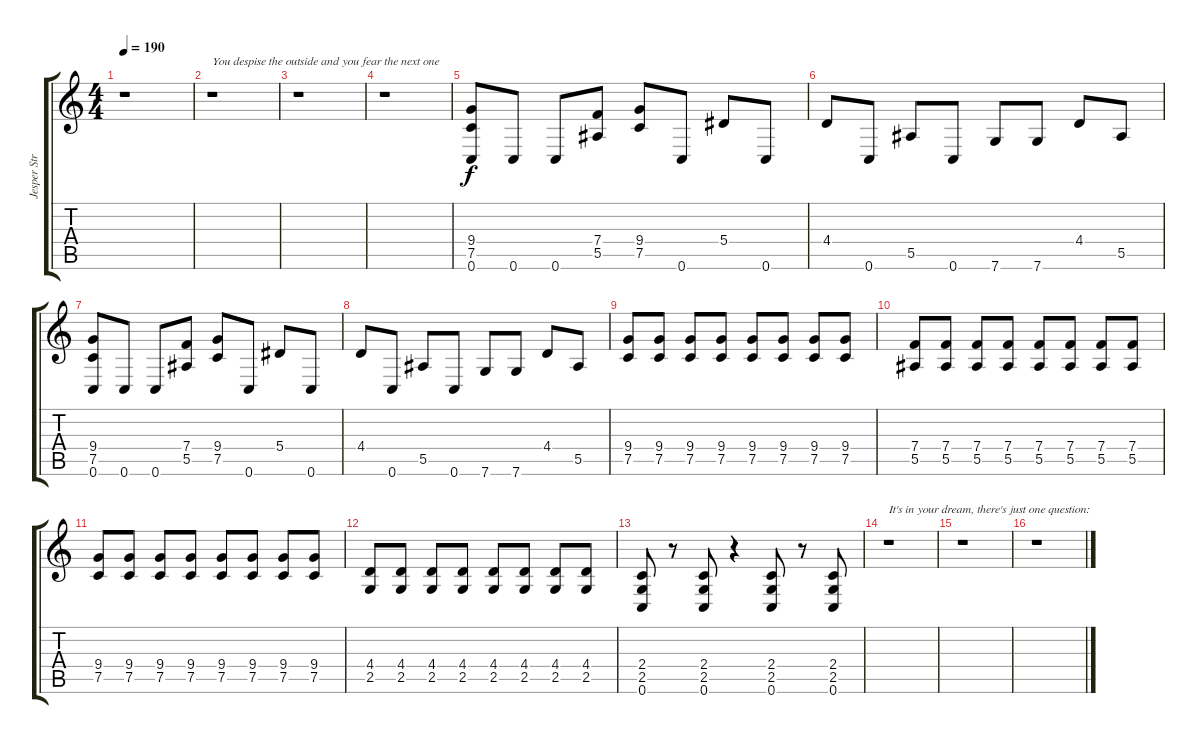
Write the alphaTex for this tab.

\track ("Jesper Strömblad" "Jesper Str") {instrument distortionguitar}
\staff {score tabs}
\tuning (C4 G3 Eb3 Bb2 F2 C2) {hide}
\ts (4 4)
\tempo 190
\clef g2
\ks c
r.1{dy f} |
r.1{txt "You despise the outside and you fear the next one"} |
r.1 |
r.1 |
(9.4 7.5 0.6).8 0.6.8 0.6.8 (7.4 5.5).8 (9.4 7.5).8 0.6.8 5.4.8 0.6.8 |
4.4.8 0.6.8 5.5.8 0.6.8 7.6.8 7.6.8 4.4.8 5.5.8 |
(9.4 7.5 0.6).8 0.6.8 0.6.8 (7.4 5.5).8 (9.4 7.5).8 0.6.8 5.4.8 0.6.8 |
4.4.8 0.6.8 5.5.8 0.6.8 7.6.8 7.6.8 4.4.8 5.5.8 |
(9.4 7.5).8 (9.4 7.5).8 (9.4 7.5).8 (9.4 7.5).8 (9.4 7.5).8 (9.4 7.5).8 (9.4 7.5).8 (9.4 7.5).8 |
(7.4 5.5).8 (7.4 5.5).8 (7.4 5.5).8 (7.4 5.5).8 (7.4 5.5).8 (7.4 5.5).8 (7.4 5.5).8 (7.4 5.5).8 |
(9.4 7.5).8 (9.4 7.5).8 (9.4 7.5).8 (9.4 7.5).8 (9.4 7.5).8 (9.4 7.5).8 (9.4 7.5).8 (9.4 7.5).8 |
(4.4 2.5).8 (4.4 2.5).8 (4.4 2.5).8 (4.4 2.5).8 (4.4 2.5).8 (4.4 2.5).8 (4.4 2.5).8 (4.4 2.5).8 |
(2.4 2.5 0.6).8 r.8 (2.4 2.5 0.6).8 r.4 (2.4 2.5 0.6).8 r.8 (2.4 2.5 0.6).8 |
r.1{txt "It's in your dream, there's just one question:"} |
r.1 |
r.1
